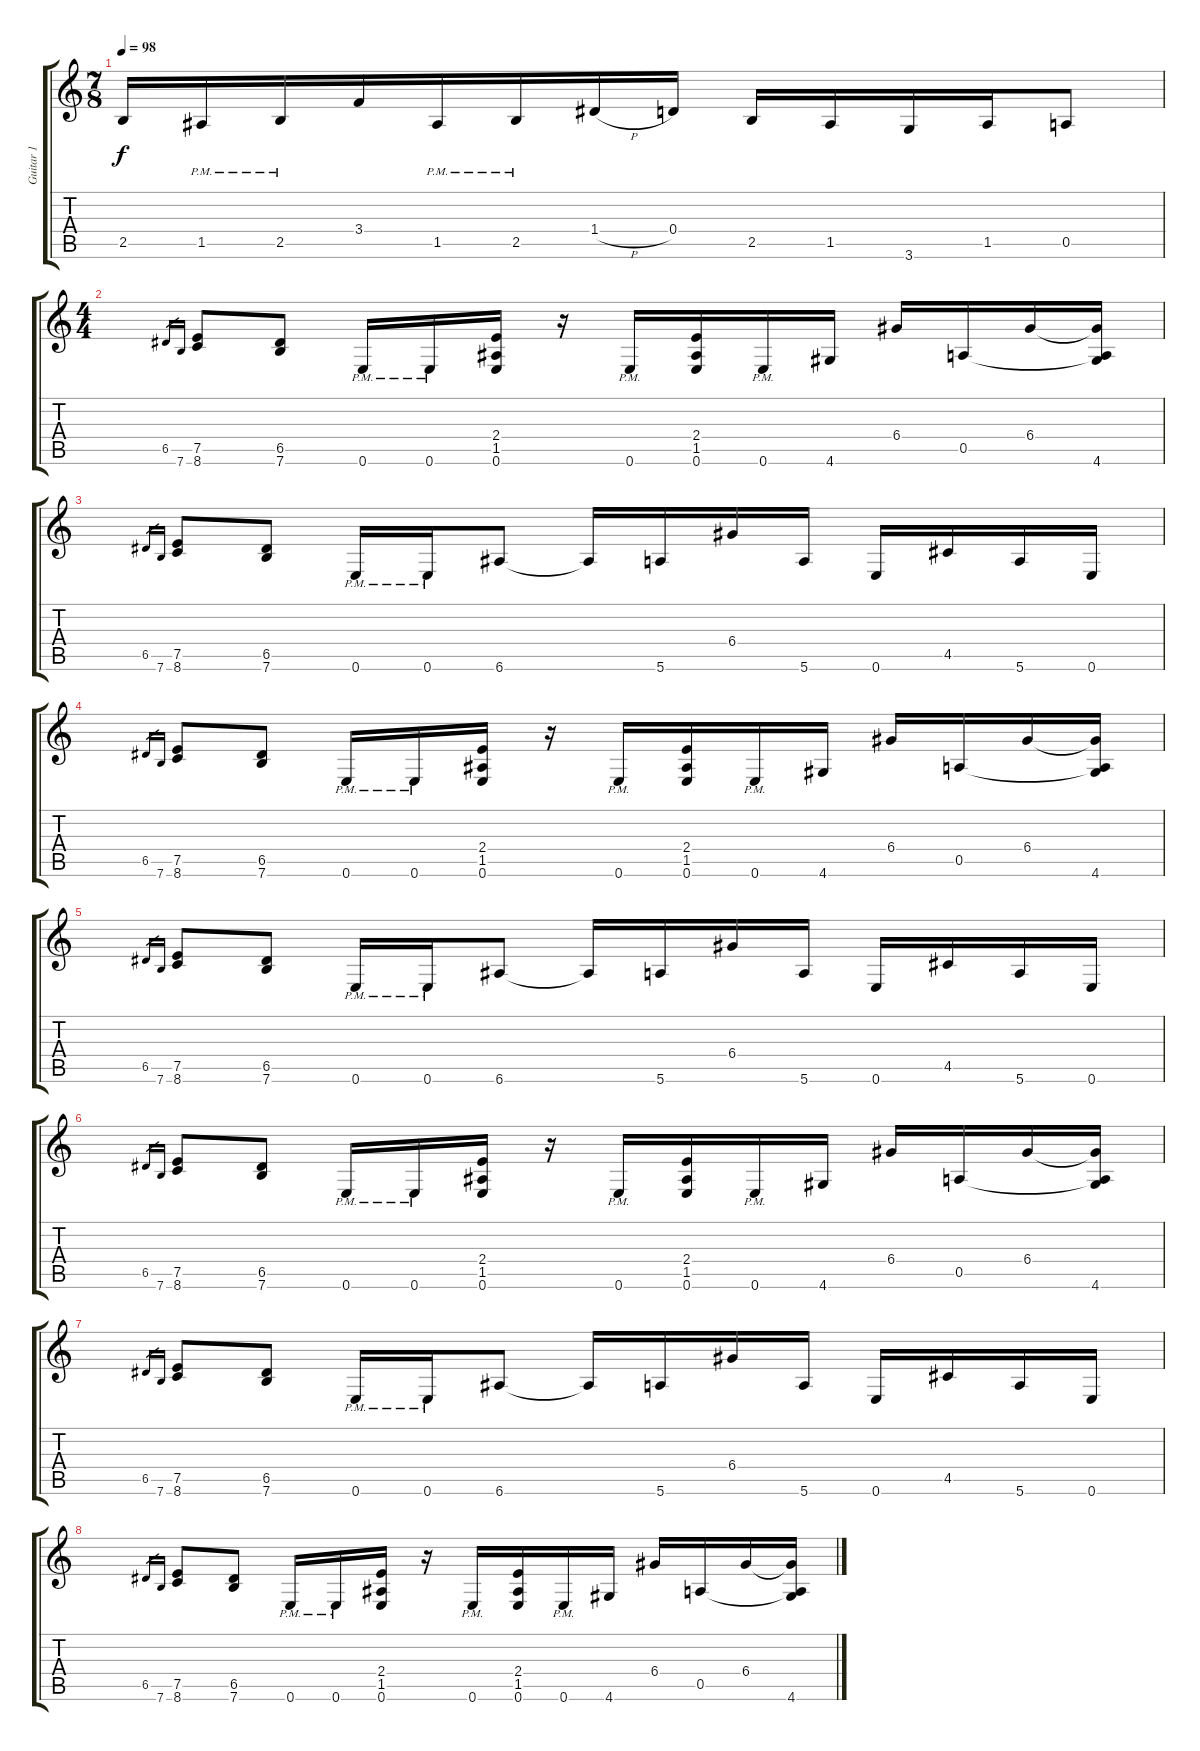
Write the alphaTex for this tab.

\track ("Guitar 1" "Guitar 1") {instrument distortionguitar}
\staff {score tabs}
\tuning (E4 B3 G3 D3 A2 E2) {hide}
\ts (7 8)
\tempo 98
\clef g2
\ks aminor
2.5{t}.16{dy f} 1.5{pm}.16 2.5{pm}.16 3.4.16 1.5{pm}.16 2.5{pm}.16 1.4{h}.16 0.4.16 2.5.16 1.5.16 3.6.16 1.5.16 0.5.8 |
\ts (4 4)
6.5.16{gr} 7.6.16{gr} (7.5 8.6).8 (6.5 7.6).8 0.6{pm}.16 0.6{pm}.16 (2.4 1.5 0.6).16 r.16 0.6{pm}.16 (2.4 1.5 0.6).16 0.6{pm}.16 4.6.16 6.4.16 0.5.16 6.4.16 (6.4{t} 0.5{t} 4.6).16 |
6.5.16{gr} 7.6.16{gr} (7.5 8.6).8 (6.5 7.6).8 0.6{pm}.16 0.6{pm}.16 6.6.8 6.6{t}.16 5.6.16 6.4.16 5.6.16 0.6.16 4.5.16 5.6.16 0.6.16 |
6.5.16{gr} 7.6.16{gr} (7.5 8.6).8 (6.5 7.6).8 0.6{pm}.16 0.6{pm}.16 (2.4 1.5 0.6).16 r.16 0.6{pm}.16 (2.4 1.5 0.6).16 0.6{pm}.16 4.6.16 6.4.16 0.5.16 6.4.16 (6.4{t} 0.5{t} 4.6).16 |
6.5.16{gr} 7.6.16{gr} (7.5 8.6).8 (6.5 7.6).8 0.6{pm}.16 0.6{pm}.16 6.6.8 6.6{t}.16 5.6.16 6.4.16 5.6.16 0.6.16 4.5.16 5.6.16 0.6.16 |
6.5.16{gr} 7.6.16{gr} (7.5 8.6).8 (6.5 7.6).8 0.6{pm}.16 0.6{pm}.16 (2.4 1.5 0.6).16 r.16 0.6{pm}.16 (2.4 1.5 0.6).16 0.6{pm}.16 4.6.16 6.4.16 0.5.16 6.4.16 (6.4{t} 0.5{t} 4.6).16 |
6.5.16{gr} 7.6.16{gr} (7.5 8.6).8 (6.5 7.6).8 0.6{pm}.16 0.6{pm}.16 6.6.8 6.6{t}.16 5.6.16 6.4.16 5.6.16 0.6.16 4.5.16 5.6.16 0.6.16 |
6.5.16{gr} 7.6.16{gr} (7.5 8.6).8 (6.5 7.6).8 0.6{pm}.16 0.6{pm}.16 (2.4 1.5 0.6).16 r.16 0.6{pm}.16 (2.4 1.5 0.6).16 0.6{pm}.16 4.6.16 6.4.16 0.5.16 6.4.16 (6.4{t} 0.5{t} 4.6).16
